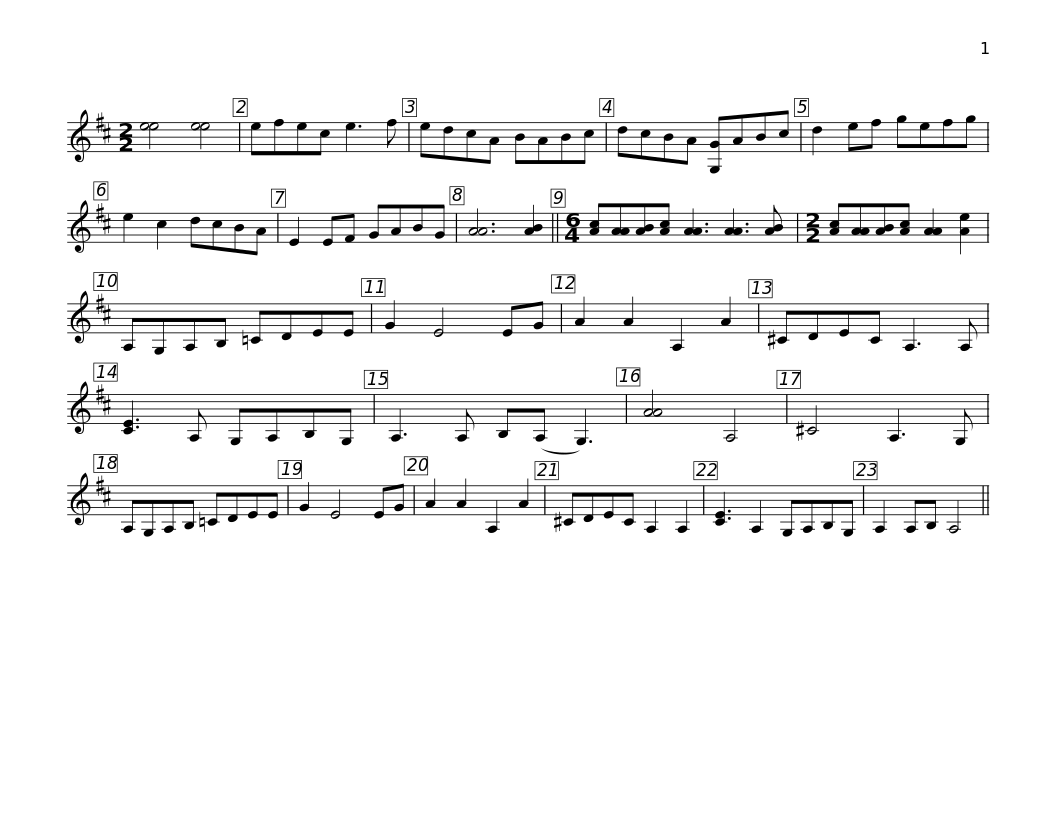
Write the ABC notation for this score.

X:1
L:1/8
M:2/2
I:linebreak $
K:D
V:1 treble
V:1
 [ee]4 [ee]4 | efec e3 f | edcA BABc | dcBA [G,G]ABc | d2 ef gefg | %5
 e2 c2 dcBA |$ E2 EF GABG | [AA]6 [AB]2 ||[M:6/4] [Ac][AA][AB][Ac] [AA]3 [AA]3 [AB] |[M:2/2] [Ac][AA][AB][Ac] [AA]2 [Ae]2 | %10
 A,G,A,B, =CDEE |$ G2 E4 EG | A2 A2 A,2 A2 | ^CDEC A,3 A, | [CE]3 A, G,A,B,G, | %15
 A,3 A, B,(A, G,3) | [AA]4 A,4 | ^C4 A,3 G, |$ A,G,A,B, =CDEE | G2 E4 EG | %20
 A2 A2 A,2 A2 | ^CDEC A,2 A,2 | [CE]3 A,2 G,A,B,G, | A,2 A,B, A,4 || %24
